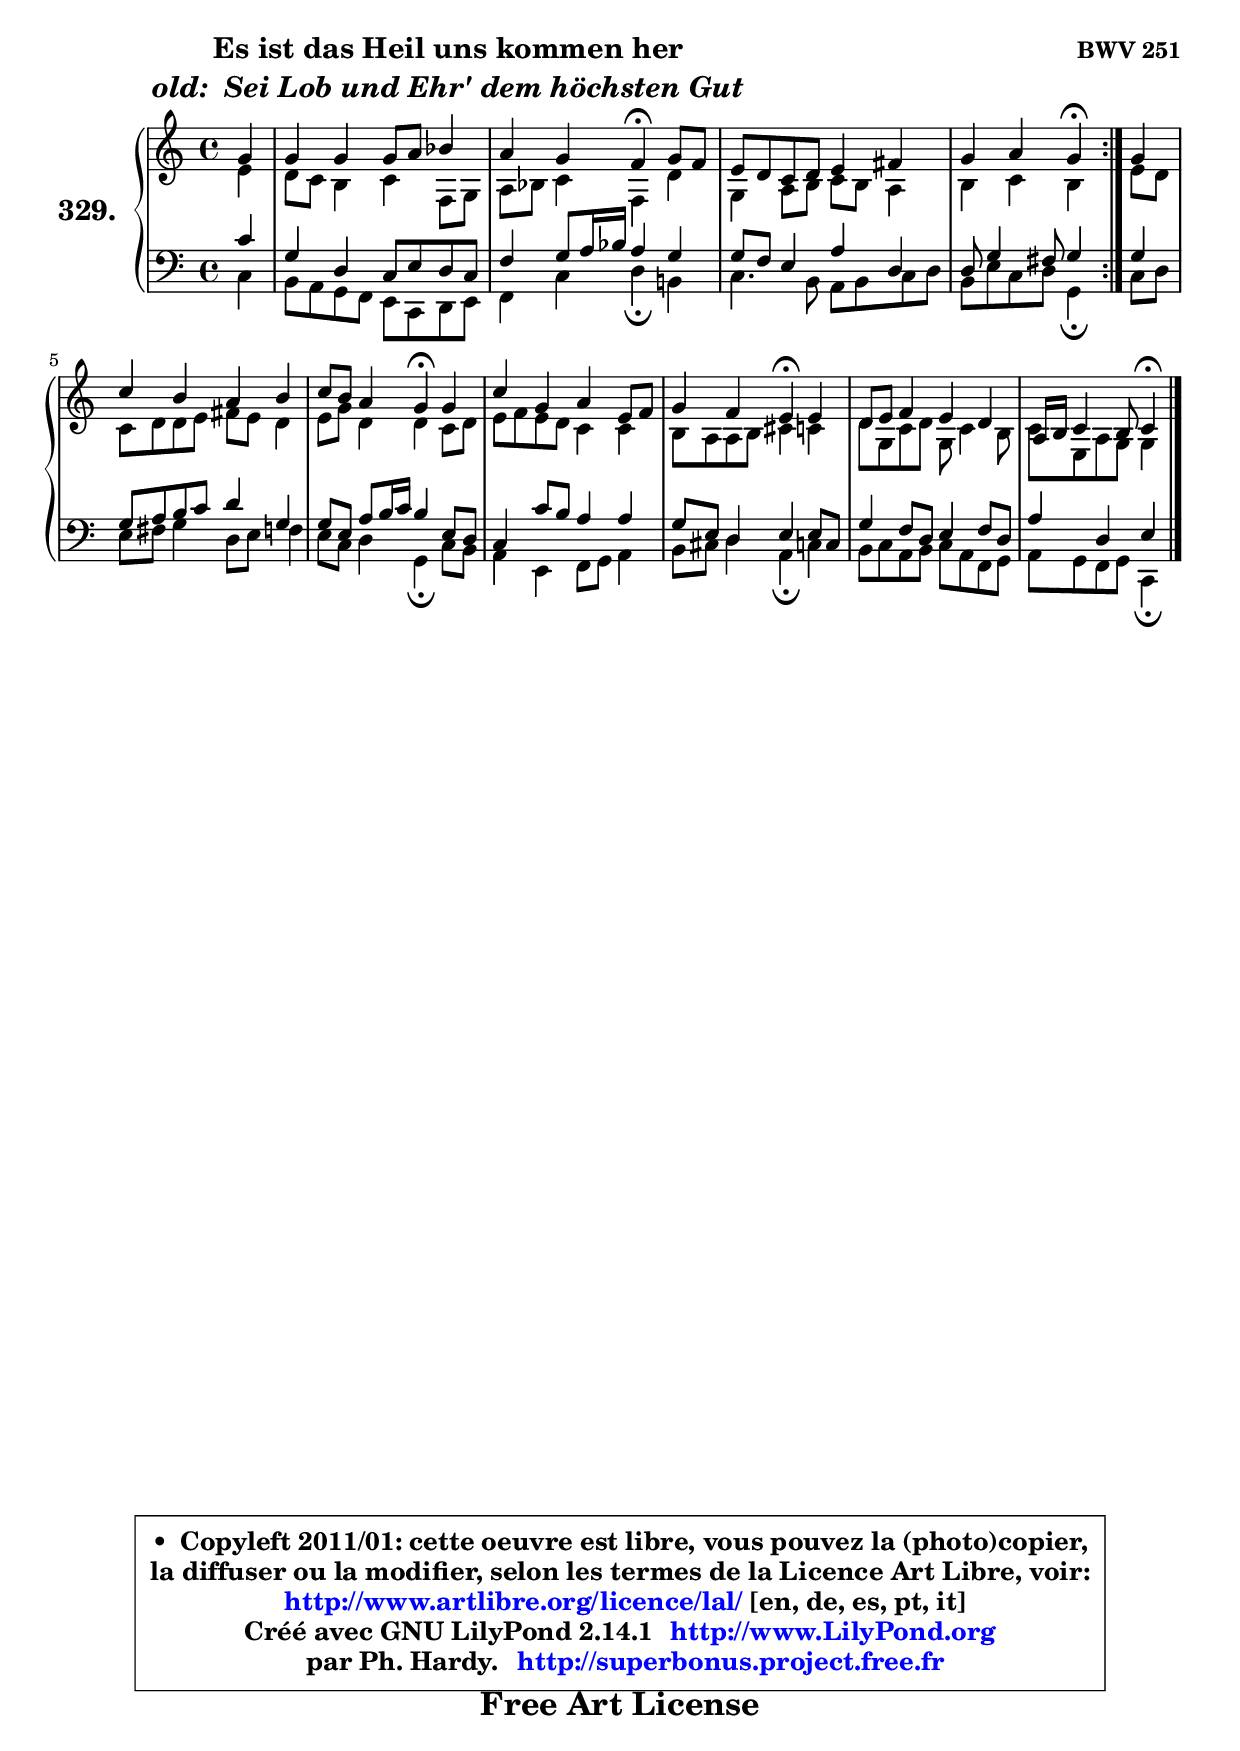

\version "2.14.1"

    \paper {
%	system-system-spacing #'padding = #0.1
%	score-system-spacing #'padding = #0.1
%	ragged-bottom = ##f
%	ragged-last-bottom = ##f
	}

    \header {
      opus = \markup { \bold "BWV 251" }
      piece = \markup { \hspace #9 \fontsize #2 \bold \column \center-align { \line {"Es ist das Heil uns kommen her"}
                     \line { \italic "old:  Sei Lob und Ehr' dem höchsten Gut"}
                 } }
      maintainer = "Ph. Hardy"
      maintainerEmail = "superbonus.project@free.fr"
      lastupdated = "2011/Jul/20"
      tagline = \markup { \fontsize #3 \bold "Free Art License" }
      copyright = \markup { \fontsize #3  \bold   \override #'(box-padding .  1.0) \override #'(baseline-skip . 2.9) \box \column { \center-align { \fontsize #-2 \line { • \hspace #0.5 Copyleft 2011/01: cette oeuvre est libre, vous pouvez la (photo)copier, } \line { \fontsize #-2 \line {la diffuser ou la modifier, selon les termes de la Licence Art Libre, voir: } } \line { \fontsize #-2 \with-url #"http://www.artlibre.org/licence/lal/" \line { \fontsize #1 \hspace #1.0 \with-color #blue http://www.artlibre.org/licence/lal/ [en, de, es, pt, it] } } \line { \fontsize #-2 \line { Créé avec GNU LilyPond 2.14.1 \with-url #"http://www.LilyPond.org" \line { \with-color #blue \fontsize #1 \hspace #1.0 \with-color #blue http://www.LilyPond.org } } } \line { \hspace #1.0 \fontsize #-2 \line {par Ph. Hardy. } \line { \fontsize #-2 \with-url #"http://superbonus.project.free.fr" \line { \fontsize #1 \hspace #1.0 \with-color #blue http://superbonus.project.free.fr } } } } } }

	  }

  guidemidi = {
	\repeat volta 2 {
        r4 |
        R1 |
        r2 \tempo 4 = 30 r4 \tempo 4 = 78 r4 |
        R1 |
        r2 \tempo 4 = 30 r4 \tempo 4 = 78 } %fin du repeat
        r4 |
        R1 |
        r2 \tempo 4 = 30 r4 \tempo 4 = 78 r4 |
        R1 |
        r2 \tempo 4 = 30 r4 \tempo 4 = 78 r4 |
        R1 |
        r2 \tempo 4 = 30 r4 
	}

  upper = {
\displayLilyMusic \transpose g c {
	\time 4/4
	\key g \major
	\clef treble
	\partial 4
	\voiceOne
	<< { 
	% SOPRANO
	\set Voice.midiInstrument = "acoustic grand"
	\relative c'' {
	\repeat volta 2 {
        d4 |
        d4 d d8 e f4 |
        e4 d c\fermata d8 c |
        b8 a g a b4 cis |
        d4 e d\fermata } %fin du repeat
        d4 |
        g4 fis e fis |
        g8 fis e4 d\fermata d |
        g4 d e b8 c |
        d4 c b\fermata b |
        a8 b c4 b a |
        e16 fis g4 fis8 g4\fermata
        \bar "|."
	} % fin de relative
	}

	\context Voice="1" { \voiceTwo 
	% ALTO
	\set Voice.midiInstrument = "acoustic grand"
	\relative c'' {
	\repeat volta 2 {
        b4 |
        a8 g fis4 g c,8 d |
        e8 f g4 c, a' |
        d,4 e8 fis g fis e4 |
        fis4 g fis } %fin du repeat
        b8 a |
        g8 a a b cis b a4 |
        b8 d a4 a g8 a |
        b8 c b a g4 g |
        fis8 e e fis gis4 g |
        a8 d, g a d,8 g4 fis8 |
        g8 b, e d d4
        \bar "|."
	} % fin de relative
	\oneVoice
	} >>
}
	}

    lower = {
\transpose g c {
	\time 4/4
	\key g \major
	\clef bass
	\partial 4
	\voiceOne
	<< { 
	% TENOR
	\set Voice.midiInstrument = "acoustic grand"
	\relative c'' {
	\repeat volta 2 {
        g4 |
        d4 a g8 b a g |
        c4 d8 e16 f e4 d |
        d8 c b4 e a, |
        a8 d4 cis8 d4 } %fin du repeat
        d4 |
        d8 e fis g a4 d, |
        d8 b e8 fis16 g fis4 b,8 a |
        g4 g'8 fis e4 e |
        d8 b a4 b b8 g |
        d'4 c8 a b4 c8 a |
        e'4 a, b
        \bar "|."
	} % fin de relative
	}
	\context Voice="1" { \voiceTwo 
	% BASS
	\set Voice.midiInstrument = "acoustic grand"
	\relative c' {
	\repeat volta 2 {
        g4 |
        fis8 e d8 c b g a b |
        c4 g' a\fermata fis! |
        g4. fis8 e fis g a |
        fis8 b g a d,4\fermata } %fin du repeat
        g8 a |
        b8 cis d4 a8 b c4 |
        b8 g a4 d,\fermata g8 fis |
        e4 b c8 d e4 |
        fis8 gis a4 e\fermata g4 |
        fis8 g e fis g e c d |
        e8 d c d g,4\fermata
        \bar "|."
	} % fin de relative
	\oneVoice
	} >>
}
	}


    \score { 

	\new PianoStaff <<
	\set PianoStaff.instrumentName = \markup { \bold \huge "329." }
	\new Staff = "upper" \upper
	\new Staff = "lower" \lower
	>>

    \layout {
%	ragged-last = ##f
	   }

         } % fin de score

  \score {
    \unfoldRepeats { << \guidemidi \upper \lower >> }
    \midi {
    \context {
     \Staff
      \remove "Staff_performer"
               }

     \context {
      \Voice
       \consists "Staff_performer"
                }

     \context { 
      \Score
      tempoWholesPerMinute = #(ly:make-moment 78 4)
		}
	    }
	}


